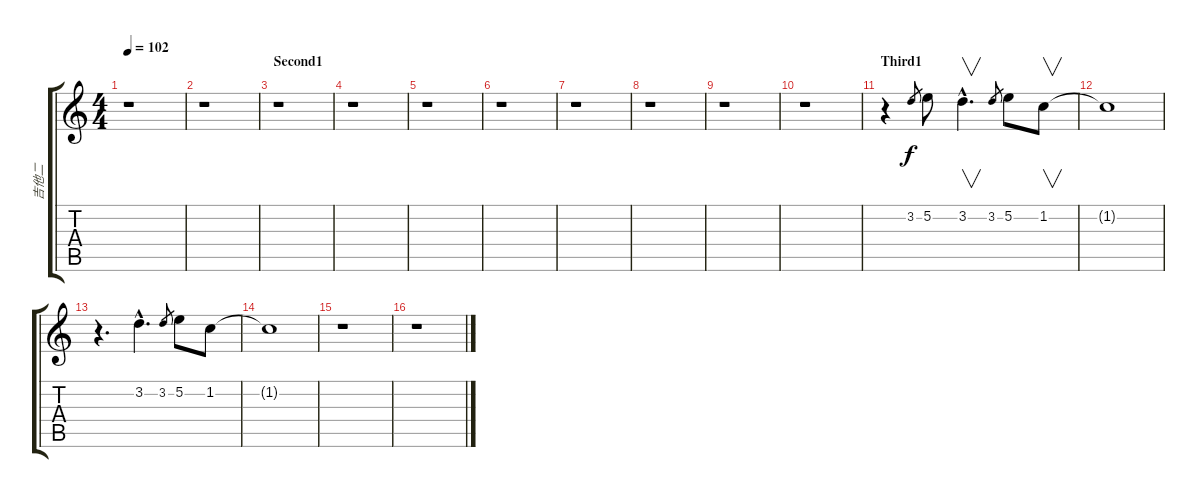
\track ("吉他二" "吉他二") {instrument electricguitarclean}
\staff {score tabs}
\tuning (E4 B3 G3 D3 A2 E2) {hide}
\ts (4 4)
\tempo 102
\clef g2
\ks c
r.1{dy f} |
r.1 |
\section ("" "Second1")
r.1 |
r.1 |
r.1 |
r.1 |
r.1 |
r.1 |
r.1 |
r.1 |
\section ("" "Third1")
r.4 3.2.8{gr} 5.2.8 3.2{hac}.4{v d} 3.2.8{gr} 5.2.8 1.2.8{v} |
1.2{t}.1 |
r.4{d} 3.2{hac}.4{d} 3.2.8{gr} 5.2.8 1.2.8 |
1.2{t}.1 |
r.1 |
r.1
